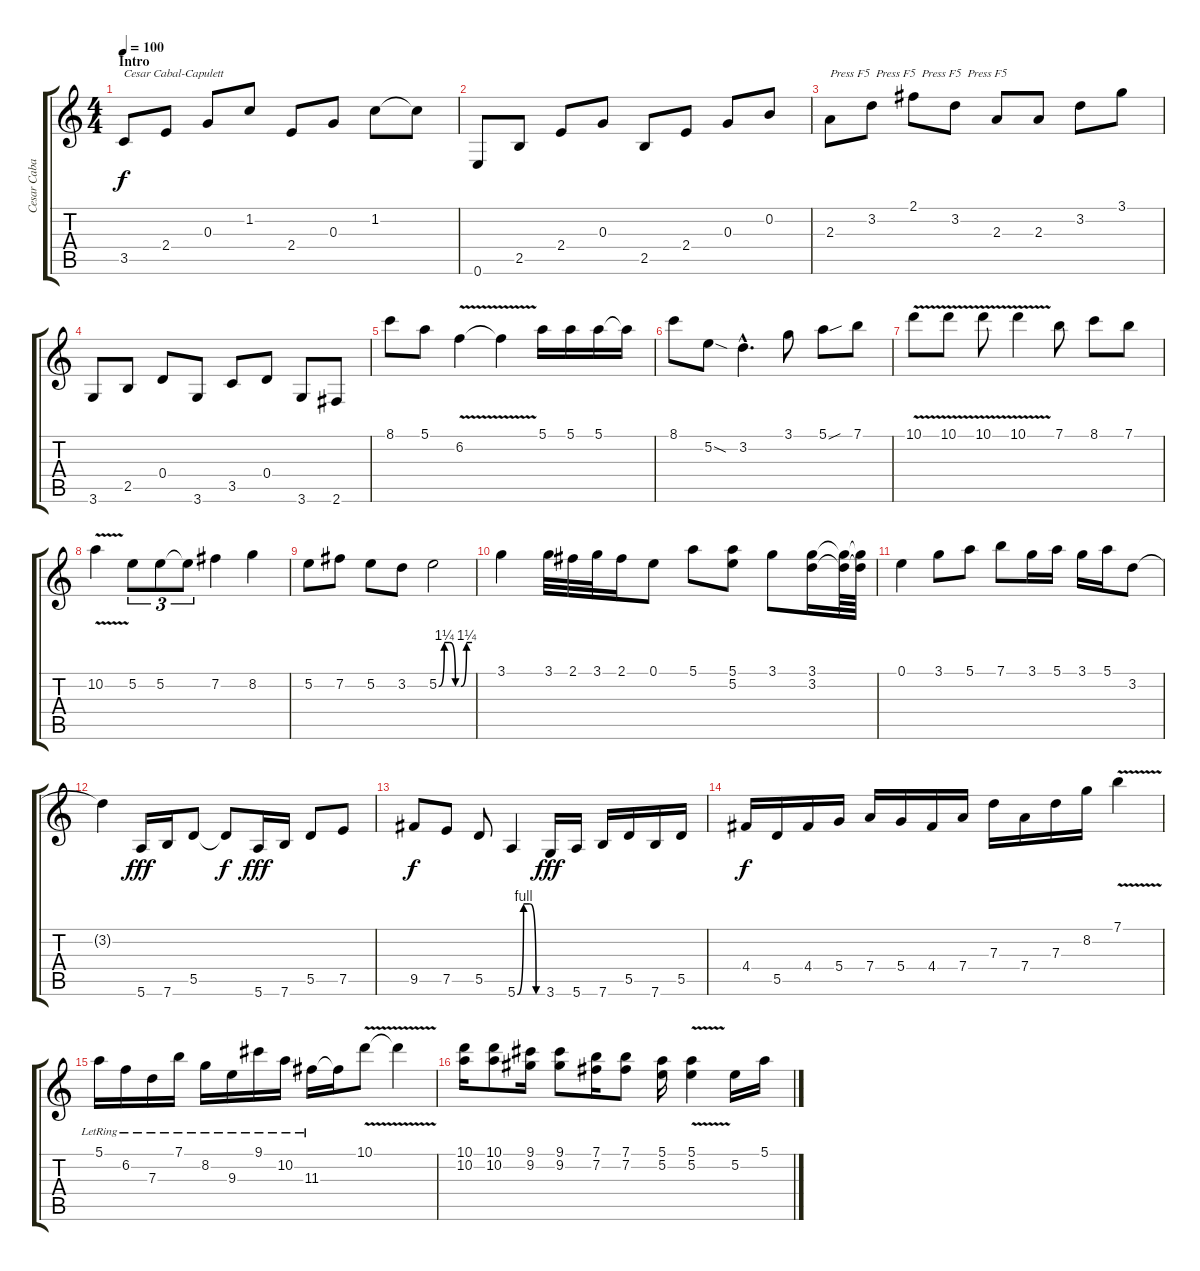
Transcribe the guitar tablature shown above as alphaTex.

\track ("Cesar Cabal" "Cesar Caba") {instrument acousticguitarsteel}
\staff {score tabs}
\tuning (E4 B3 G3 D3 A2 E2) {hide}
\ts (4 4)
\section ("" "Intro")
\tempo 100
\clef g2
\ks c
3.5.8{txt "Cesar Cabal-Capulett" dy f instrument acousticguitarsteel} 2.4.8 0.3.8 1.2.8 2.4.8 0.3.8 1.2.8 1.2{t}.8 |
0.6.8{txt ""} 2.5.8 2.4.8 0.3.8 2.5.8 2.4.8 0.3.8 0.2.8 |
2.3.8{txt "Press F5  Press F5  Press F5  Press F5 "} 3.2.8 2.1.8 3.2.8 2.3.8 2.3.8 3.2.8 3.1.8 |
3.6.8 2.5.8 0.4.8 3.6.8 3.5.8 0.4.8 3.6.8 2.6.8 |
8.1.8 5.1.8 6.2{v}.4 6.2{t}.4 5.1.16 5.1.16 5.1.16 5.1{t}.16 |
8.1.8 5.2{sod}.8 3.2{hac}.4{d} 3.1.8 5.1{sou}.8 7.1.8 |
10.1{v}.8 10.1{v}.8 10.1{v}.8 10.1{v}.4 7.1.8 8.1.8 7.1.8 |
10.2{v}.4 5.2.8{tu (3 2)} 5.2.8{tu (3 2)} 5.2{t}.8{tu (3 2)} 7.2.4 8.2.4 |
5.2.8 7.2.8 5.2.8 3.2.8 5.2{be (custom 0 0 10 5 20 5 30 0 40 0 50 5 60 5)}.2 |
3.1.4 3.1.32 2.1.32 3.1.32 2.1.16 0.1.8 5.1.8 (5.1 5.2).8 3.1.8 (3.1 3.2).16 (3.1{t} 3.2{t}).64 (3.1{t} 3.2{t}).64 |
0.1.4 3.1.8 5.1.8 7.1.8 3.1.16 5.1.16 3.1.16 5.1.16 3.2.8 |
3.2{t}.4 5.6.16{dy fff} 7.6.16 5.5.8 5.5{t}.8{dy f} 5.6.16{dy fff} 7.6.16 5.5.8 7.5.8 |
9.5.8{dy f} 7.5.8 5.5.8 5.6{be (custom 0 0 15 4 30 4 45 0 60 0)}.4 3.6.16{dy fff} 5.6.16 7.6.16 5.5.16 7.6.16 5.5.16 |
4.4.16{dy f} 5.5.16 4.4.16 5.4.16 7.4.16 5.4.16 4.4.16 7.4.16 7.3.16 7.4.16 7.3.16 8.2.16 7.1{v}.4 |
5.1{lr}.16 6.2{lr}.16 7.3{lr}.16 7.1{lr}.16 8.2{lr}.16 9.3{lr}.16 9.1{lr}.16 10.2{lr}.16 11.3{lr}.16 11.3{t}.16 10.1{v}.8 10.1{t}.4 |
(10.1 10.2).16 (10.1 10.2).8 (9.1 9.2).16 (9.1 9.2).8 (7.1 7.2).16 (7.1 7.2).8 (5.1 5.2).16 (5.1{v} 5.2{v}).4 5.2.16 5.1.16
